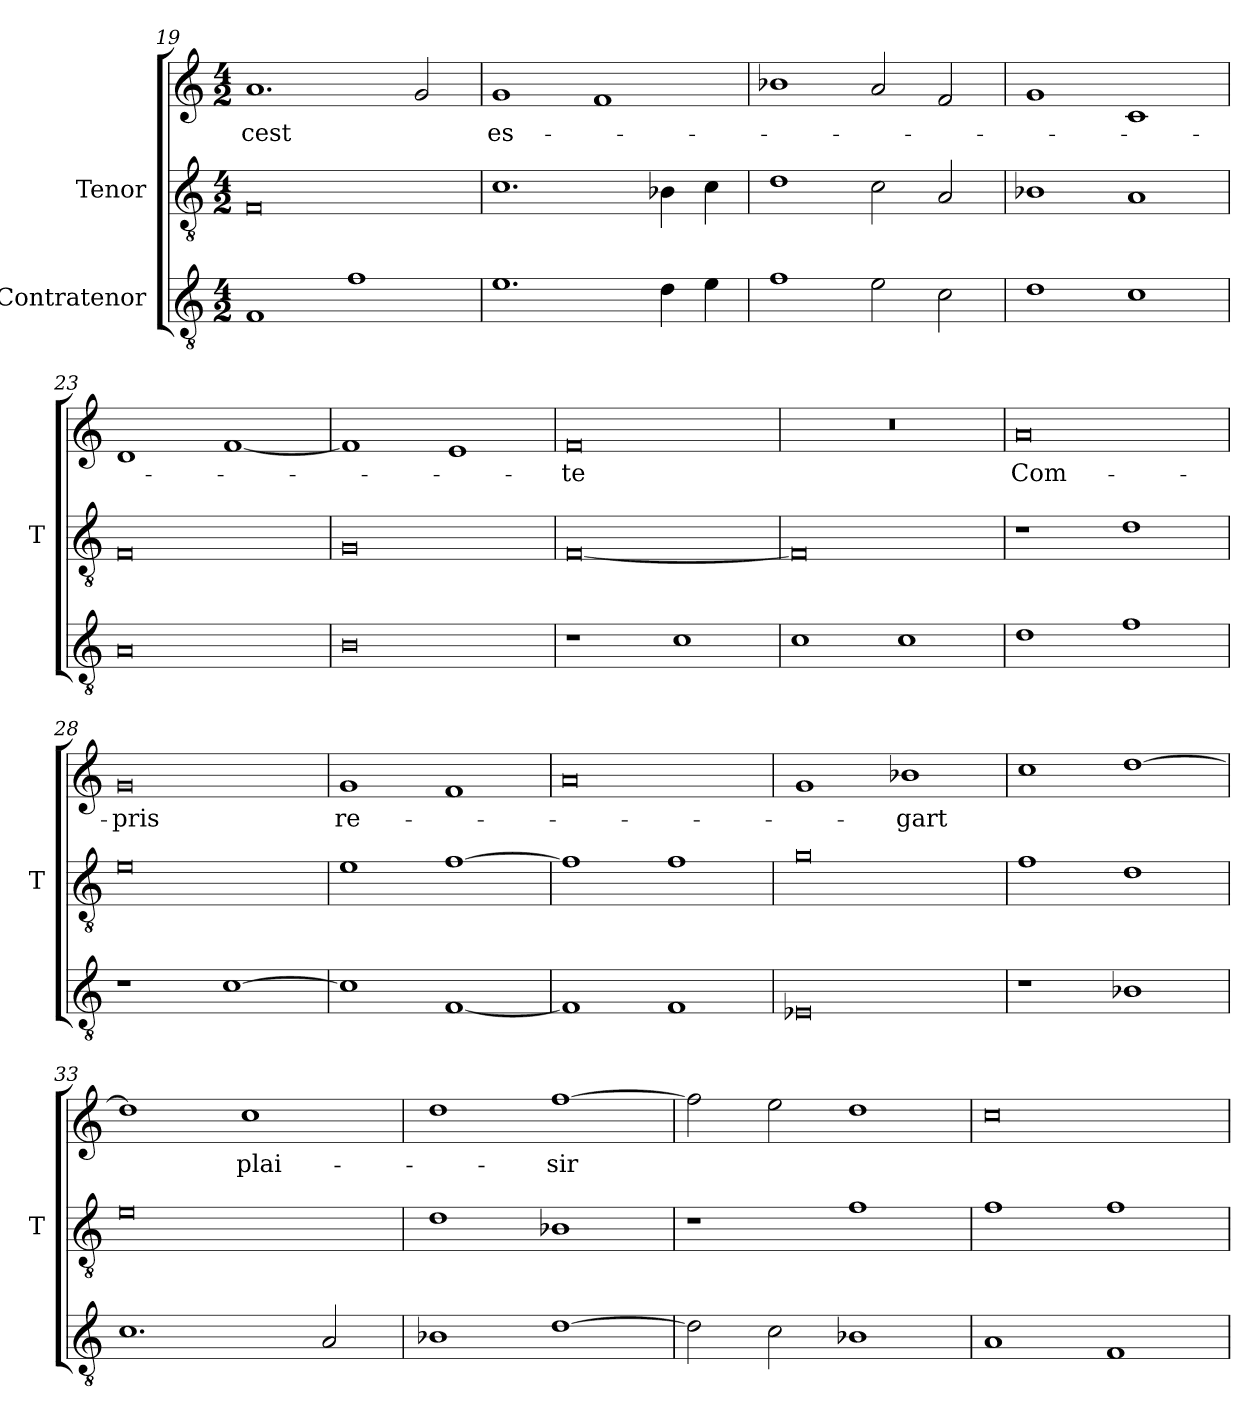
**kern	**kern	**kern	**text
*part3	*part2	*part1	*part1
*staff3	*staff2	*staff1	*staff1
*I"Contratenor	*I"Tenor	*	*
*	*I'T	*	*
*clefGv2	*clefGv2	*clefG2	*
*M4/2	*M4/2	*M4/2	*
=19	=19	=19	=19
1F	0F	1.a	-cest
1f	.	.	.
.	.	2g	.
=20	=20	=20	=20
1.e	1.c	1g	es-
.	.	1f	.
4d	4B-X	.	.
4e	4c	.	.
=21	=21	=21	=21
1f	1d	1b-X	.
2e	2c	2a	.
2c	2A	2f	.
=22	=22	=22	=22
1d	1B-X	1g	.
1c	1A	1c	.
=23	=23	=23	=23
0A	0F	1d	.
.	.	[1f	.
=24	=24	=24	=24
0B	0G	1f]	.
.	.	1e	.
=25	=25	=25	=25
1r	[0F	0f	-te
1c	.	.	.
=26	=26	=26	=26
1c	0F]	0r	.
1c	.	.	.
=27	=27	=27	=27
1d	1r	0a	Com-
1f	1d	.	.
=28	=28	=28	=28
1r	0e	0g	-pris
[1c	.	.	.
=29	=29	=29	=29
1c]	1e	1g	re-
[1F	[1f	1f	.
=30	=30	=30	=30
1F]	1f]	0a	.
1F	1f	.	.
=31	=31	=31	=31
0E-X	0g	1g	.
.	.	1b-X	-gart
=32	=32	=32	=32
1r	1f	1cc	.
1B-X	1d	[1dd	.
=33	=33	=33	=33
1.c	0e	1dd]	.
.	.	1cc	plai-
2A	.	.	.
=34	=34	=34	=34
1B-X	1d	1dd	.
[1d	1B-X	[1ff	-sir
=35	=35	=35	=35
2d]	1r	2ff]	.
2c	.	2ee	.
1B-X	1f	1dd	.
=36	=36	=36	=36
1A	1f	0cc	.
1F	1f	.	.
=	=	=	=
*-	*-	*-	*-
